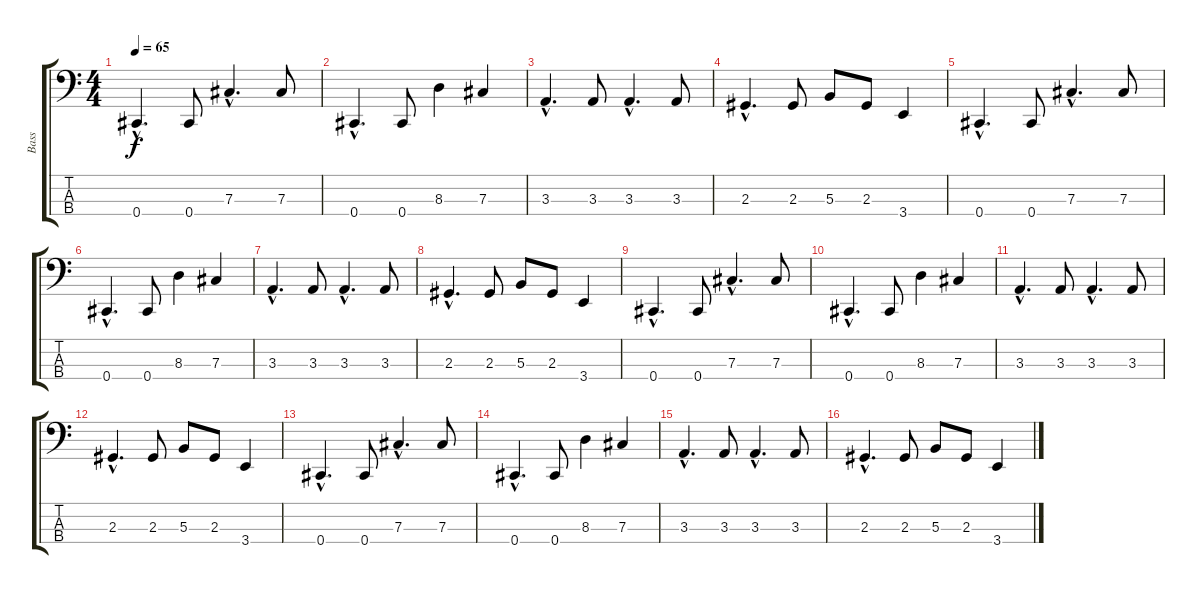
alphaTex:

\track ("Bass" "Bass") {instrument electricbasspick}
\staff {score tabs}
\tuning (E2 B1 Gb1 Db1) {hide}
\ts (4 4)
\tempo 65
\clef f4
\ks c
0.4{hac}.4{d dy f} 0.4.8 7.3{hac}.4{d} 7.3.8 |
0.4{hac}.4{d} 0.4.8 8.3.4 7.3.4 |
3.3{hac}.4{d} 3.3.8 3.3{hac}.4{d} 3.3.8 |
2.3{hac}.4{d} 2.3.8 5.3.8 2.3.8 3.4.4 |
0.4{hac}.4{d} 0.4.8 7.3{hac}.4{d} 7.3.8 |
0.4{hac}.4{d} 0.4.8 8.3.4 7.3.4 |
3.3{hac}.4{d} 3.3.8 3.3{hac}.4{d} 3.3.8 |
2.3{hac}.4{d} 2.3.8 5.3.8 2.3.8 3.4.4 |
0.4{hac}.4{d} 0.4.8 7.3{hac}.4{d} 7.3.8 |
0.4{hac}.4{d} 0.4.8 8.3.4 7.3.4 |
3.3{hac}.4{d} 3.3.8 3.3{hac}.4{d} 3.3.8 |
2.3{hac}.4{d} 2.3.8 5.3.8 2.3.8 3.4.4 |
0.4{hac}.4{d} 0.4.8 7.3{hac}.4{d} 7.3.8 |
0.4{hac}.4{d} 0.4.8 8.3.4 7.3.4 |
3.3{hac}.4{d} 3.3.8 3.3{hac}.4{d} 3.3.8 |
2.3{hac}.4{d} 2.3.8 5.3.8 2.3.8 3.4.4
